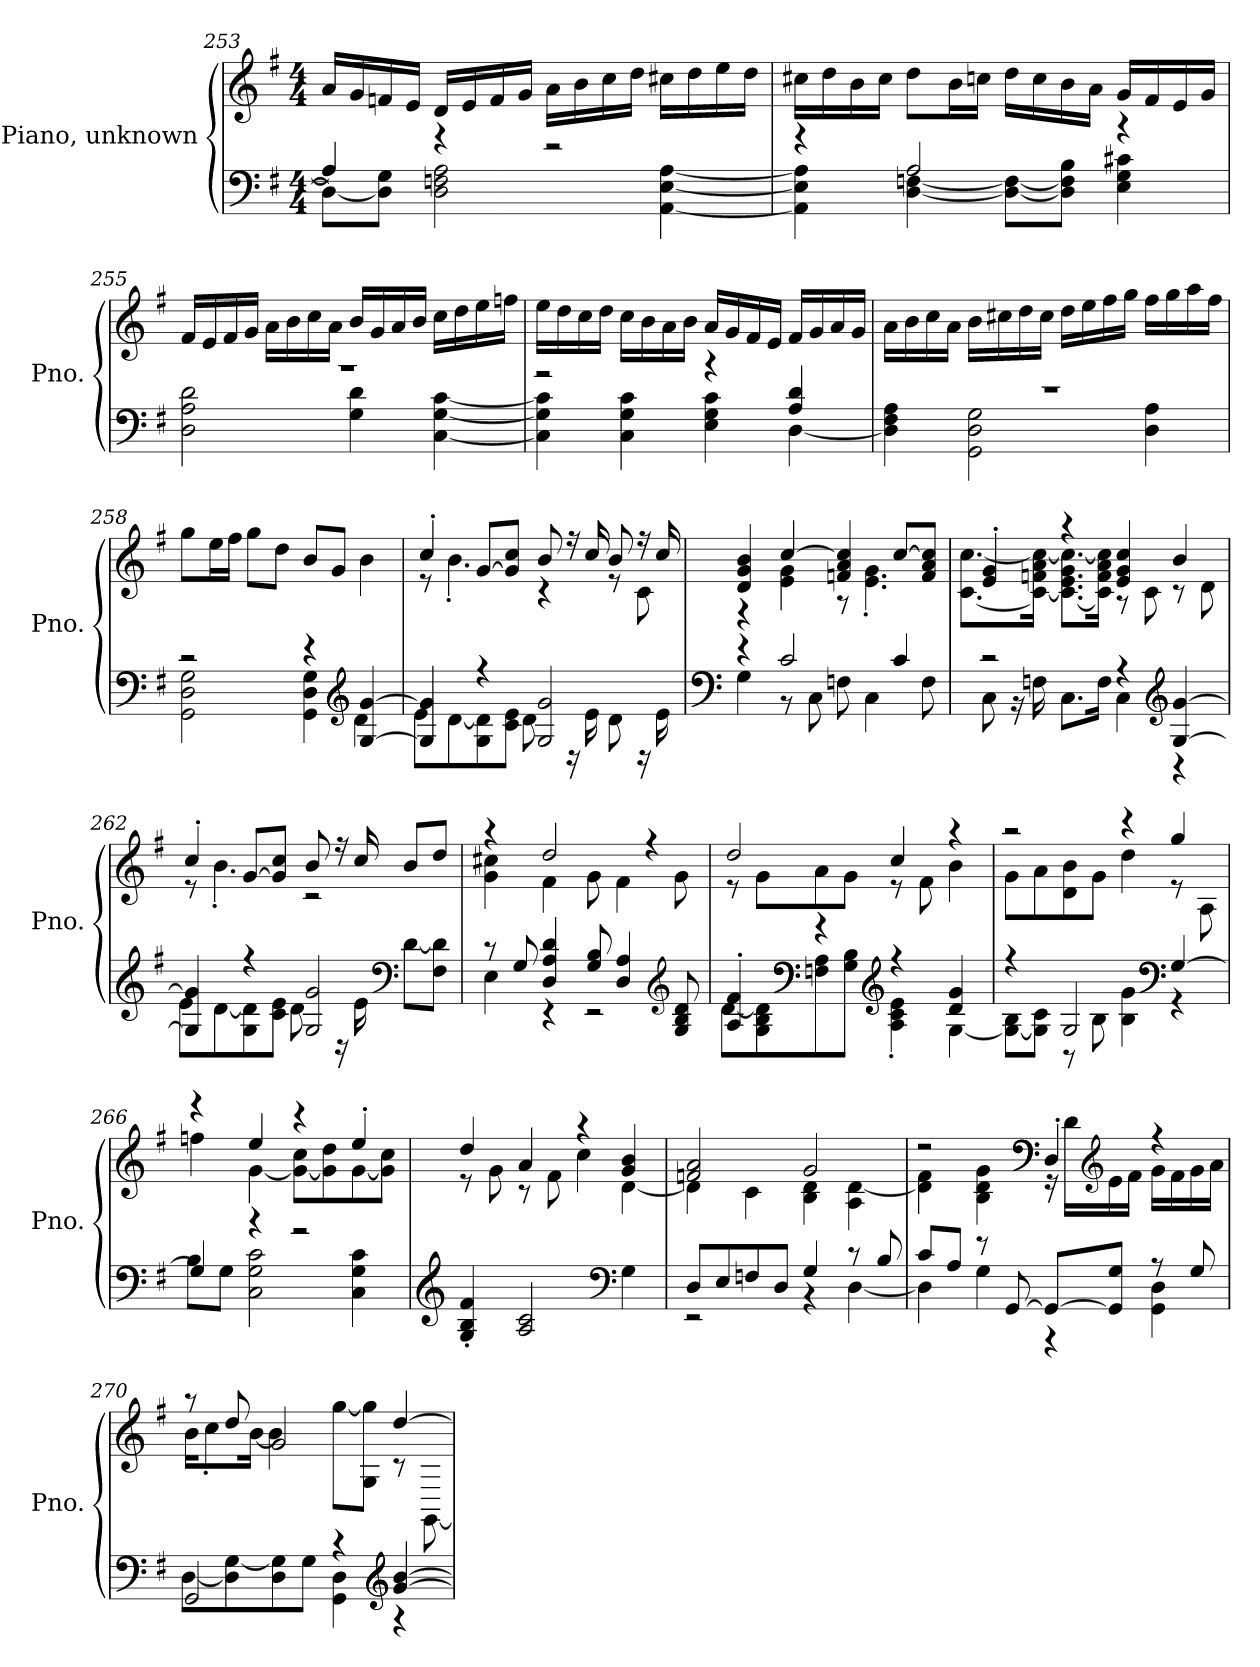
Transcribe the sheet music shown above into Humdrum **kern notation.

**kern	**kern
*part1	*part1
*staff2	*staff1
*I"Piano, unknown	*
*I'Pno.	*
!!LO:PB:g=z
*clefF4	*clefG2
*k[f#]	*k[f#]
*M4/4	*M4/4
=253	=253
*^	*
4A/]	8D\L_	16a/LL
.	.	16g/
.	8D\] 8G\J	16fn/
.	.	16e/JJ
4r	2D\ 2Fn\ 2A\	16d/LL
.	.	16e/
.	.	16f/
.	.	16g/JJ
2r	.	16a\LL
.	.	16b\
.	.	16cc\
.	.	16dd\JJ
.	[4AA\ [4E\ [4A\	16cc#X\LL
.	.	16dd\
.	.	16ee\
.	.	16dd\JJ
=254	=254	=254
4r	4AA\] 4E\] 4A\]	16cc#X\LL
.	.	16dd\
.	.	16b\
.	.	16cc#\JJ
2A/	[4D\ [4Fn\	8dd\L
.	.	16b\L
.	.	16ccn\JJ
.	8D\_ 8F\_L	16dd\LL
.	.	16cc\
.	8D\] 8F\] 8B\J	16b\
.	.	16a\JJ
4r	4E\ 4G\ 4c#X\	16g/LL
.	.	16f#/
.	.	16e/
.	.	16g/JJ
!!LO:LB:g=z
=255	=255	=255
1r	2D\ 2A\ 2d\	16f#/LL
.	.	16e/
.	.	16f#/
.	.	16g/JJ
.	.	16a\LL
.	.	16b\
.	.	16cc\
.	.	16a\JJ
.	4G\ 4d\	16b/LL
.	.	16g/
.	.	16a/
.	.	16b/JJ
.	[4C\ [4G\ [4c\	16cc\LL
.	.	16dd\
.	.	16ee\
.	.	16ffn\JJ
=256	=256	=256
2r	4C\] 4G\] 4c\]	16ee\LL
.	.	16dd\
.	.	16cc\
.	.	16dd\JJ
.	4C\ 4G\ 4c\	16cc\LL
.	.	16b\
.	.	16a\
.	.	16b\JJ
4r	4E\ 4G\ 4c\	16a/LL
.	.	16g/
.	.	16f#/
.	.	16e/JJ
4A/ 4d/	[4D\	16f#/LL
.	.	16g/
.	.	16a/
.	.	16g/JJ
!!LO:LB:g=z
=257	=257	=257
1r	4D\] 4F#\ 4A\	16a\LL
.	.	16b\
.	.	16cc\
.	.	16a\JJ
.	2GG\ 2D\ 2G\	16b\LL
.	.	16cc#X\
.	.	16dd\
.	.	16cc#\JJ
.	.	16dd\LL
.	.	16ee\
.	.	16ff#\
.	.	16gg\JJ
.	4D\ 4A\	16ff#\LL
.	.	16gg\
.	.	16aa\
.	.	16ff#\JJ
=258	=258	=258
2r	2GG\ 2D\ 2G\	8gg\L
.	.	16ee\L
.	.	16ff#\JJ
.	.	8gg\L
.	.	8dd\J
4r	4GG\ 4D\ 4G\	8b/L
.	.	8g/J
*clefG2	*	*
[4G/ [4g/	4d\	4b\
=259	=259	=259
*	*	*^
4G/] 4g/]	8e\L	4cc'/	8r
.	[8d\	.	4.b'\
4r	8G\ 8d\]	[8g/L	.
.	8c\ 8e\J	8g/] 8cc/J	.
2G/ 2g/	8d\	8b/	4r
.	16r	16r	.
.	16e\	16cc/	.
.	8d\	8b/	8r
.	16r	16r	8c\
.	16e\	16cc/	.
!!LO:LB:g=z	!!
=260	=260	=260	=260
*clefF4	*	*	*
4r	4G\	4d/ 4g/ 4b/	4r
2c/	8r	[4cc/	4e\ 4g\
.	8C\	.	.
.	8Fn\	4fn/ 4a/ 4cc/]	8r
.	4C\	.	4.e\' 4.g\'
4c/	.	[8cc/L	.
.	8F\	8f/ 8a/ 8cc/]J	.
=261	=261	=261	=261
2r	8C\	4e/' 4g/'	[8.c\ [8.cc\L
.	16r	.	.
.	16Fn\	.	16c\_ 16fn\ 16a\ 16cc\_Jk
.	8.C\L	4r	8.c\_ 8.e\ 8.g\ 8.cc\_L
.	16F\Jk	.	16c\] 16f\ 16a\ 16cc\]Jk
4r	4C\	4e/ 4g/ 4cc/	8r
.	.	.	8c\
*clefG2	*	*	*
[4G/ [4g/	4r	4b/	8r
.	.	.	8d\
=262	=262	=262	=262
4G/] 4g/]	8e\L	4cc'/	8r
.	[8d\	.	4.b'\
4r	8G\ 8d\]	[8g/L	.
.	8c\ 8e\J	8g/] 8cc/J	.
2G/ 2g/	8d\	8b/	2r
.	16r	16r	.
.	16e\	16cc/	.
*clefF4	*	*	*
.	[8d\L	8b/L	.
.	8F#\ 8d\]J	8dd/J	.
!!LO:LB:g=z	!!
=263	=263	=263	=263
8r	4E\	4r	4g\ 4cc#X\
8G/	.	.	.
4D/ 4A/ 4d/	4r	2dd/	4f#\
8G/ 8B/	2r	.	8g\
4D/ 4A/	.	.	4f#\
.	.	4r	.
*clefG2	*	*	*
8G/ 8B/ 8d/	.	.	8g\
=264	=264	=264	=264
4A/' 4f#/'	[8d\L	2dd/	8r
.	8G\ 8B\ 8d\]	.	8g\L
*clefF4	*	*	*
4r	8Fn\ 8A\	.	8a\
.	8G\ 8B\J	.	8g\J
*clefG2	*	*	*
4r	4A\' 4c\' 4e\'	4cc/	8r
.	.	.	8f#\
4d/ 4g/	[4G\	4r	4b\
=265	=265	=265	=265
4r	8G\_ 8B\L	2r	8g\L
.	8G\] 8c\J	.	8a\
2G/	8r	.	8d\ 8b\
.	8B\	.	8g\J
.	4B\ 4g\	4r	4dd\
*clefF4	*	*	*
[4G/	4r	4gg/	8r
.	.	.	8A\
=266	=266	=266	=266
4G/]	8B\L	4r	4ffn\
.	8G\J	.	.
4r	2C\ 2G\ 2c\	4ee/	[4g\
2r	.	4r	8g\_ 8cc\L
.	.	.	8g\] 8dd\
.	4C\ 4G\ 4c\	4ee'/	[8g\
.	.	.	8g\] 8cc\J
*v	*v	*	*
!!LO:LB:g=z	!!
=267	=267	=267
*clefG2	*	*
4G/' 4B/' 4f#/'	4dd/	8r
.	.	8g\
2A/ 2c/	4a/	8r
.	.	8f#\
.	4r	4cc\
*clefF4	*	*
4G\	4g/ 4b/	[4d\
=268	=268	=268
*^	*	*
8D/L	2r	2fn/ 2a/	4d\]
8E/	.	.	.
8Fn/	.	.	4c\
8D/J	.	.	.
4G/	4r	2g/	4B\ 4d\
8r	[4D\	.	4A\ [4d\
8B/	.	.	.
=269	=269	=269	=269
8c/L	4D\]	2r	4d\] 4f#\
8A/J	.	.	.
8r	4G\	.	4B\ 4d\ 4g\
[8GG/	.	.	.
*	*	*clefF4	*
8GG/L_	4r	4D'/	16r
.	.	.	16d\LL
*	*	*clefG2	*
8GG/] 8G/J	.	.	16e\
.	.	.	16f#\JJ
8r	4GG\ 4D\	4r	16g\LL
.	.	.	16f#\
8G/	.	.	16g\
.	.	.	16a\JJ
=270	=270	=270	=270
2GG/	[8D\L	8r	16b\KL
.	.	.	8cc'\
.	8D\] [8G\	8dd/	.
.	.	.	[16b\Jk
.	8D\ 8G\]	2g/	4b\]
.	8G\J	.	.
4r	4GG\ 4D\	.	[8gg\L
.	.	.	8G\ 8gg\]J
*clefG2	*	*	*
[4g/ [4b/	4r	[4dd/	8r
.	.	.	[8GG\
*v	*v	*	*
*	*v	*v
=	=
*-	*-
